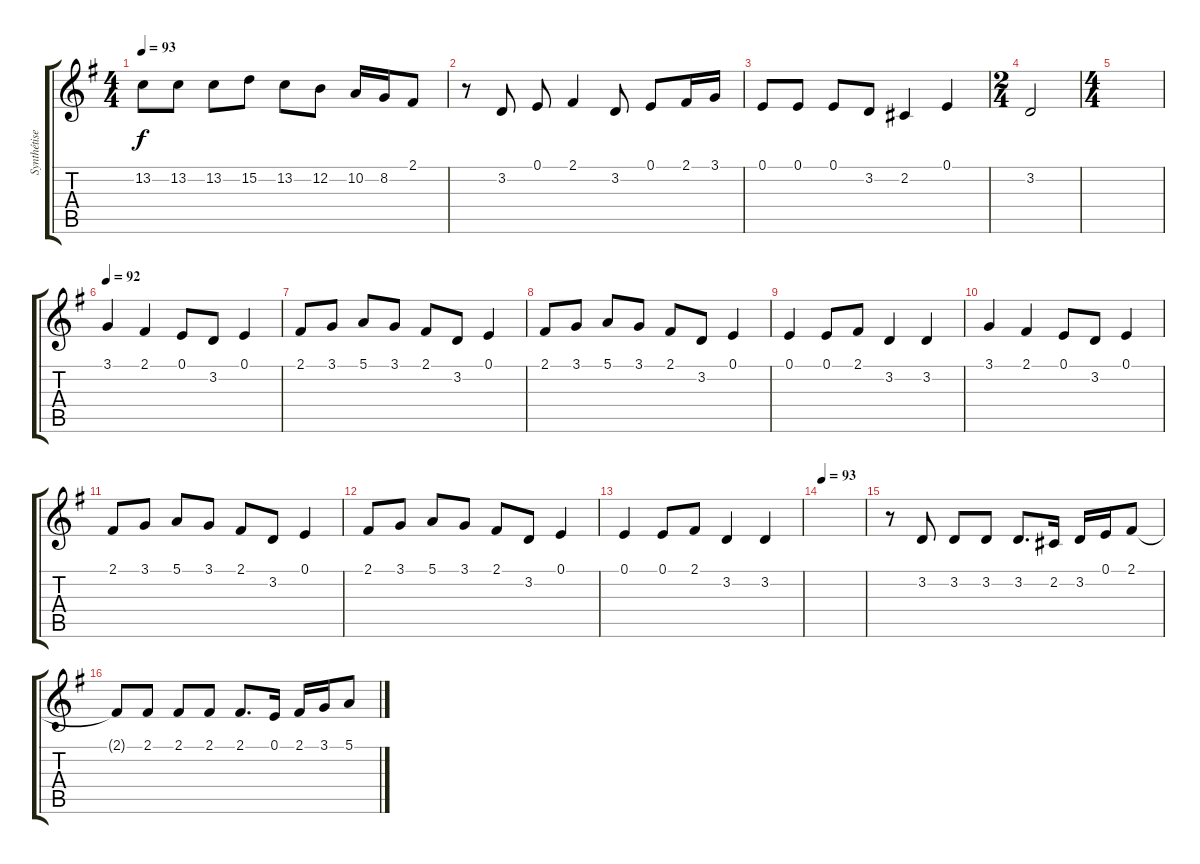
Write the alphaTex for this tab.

\track ("Synthétiseur 2" "Synthétise") {instrument electricgrandpiano}
\staff {score tabs}
\tuning (E4 B3 G3 D3 A2 E2) {hide}
\ts (4 4)
\tempo 93
\clef g2
\ks g
13.2.8{dy f} 13.2.8 13.2.8 15.2.8 13.2.8 12.2.8 10.2.16 8.2.16 2.1.8 |
r.8 3.2.8 0.1.8 2.1.4 3.2.8 0.1.8 2.1.16 3.1.16 |
0.1.8 0.1.8 0.1.8 3.2.8 2.2.4 0.1.4 |
\ts (2 4)
3.2.2 |
\ts (4 4)
|
\tempo 92
3.1.4 2.1.4 0.1.8 3.2.8 0.1.4 |
2.1.8 3.1.8 5.1.8 3.1.8 2.1.8 3.2.8 0.1.4 |
2.1.8 3.1.8 5.1.8 3.1.8 2.1.8 3.2.8 0.1.4 |
0.1.4 0.1.8 2.1.8 3.2.4 3.2.4 |
3.1.4 2.1.4 0.1.8 3.2.8 0.1.4 |
2.1.8 3.1.8 5.1.8 3.1.8 2.1.8 3.2.8 0.1.4 |
2.1.8 3.1.8 5.1.8 3.1.8 2.1.8 3.2.8 0.1.4 |
0.1.4 0.1.8 2.1.8 3.2.4 3.2.4 |
\tempo 93
|
r.8 3.2.8 3.2.8 3.2.8 3.2.8{d} 2.2.16 3.2.16 0.1.16 2.1.8 |
2.1{t}.8 2.1.8 2.1.8 2.1.8 2.1.8{d} 0.1.16 2.1.16 3.1.16 5.1.8
